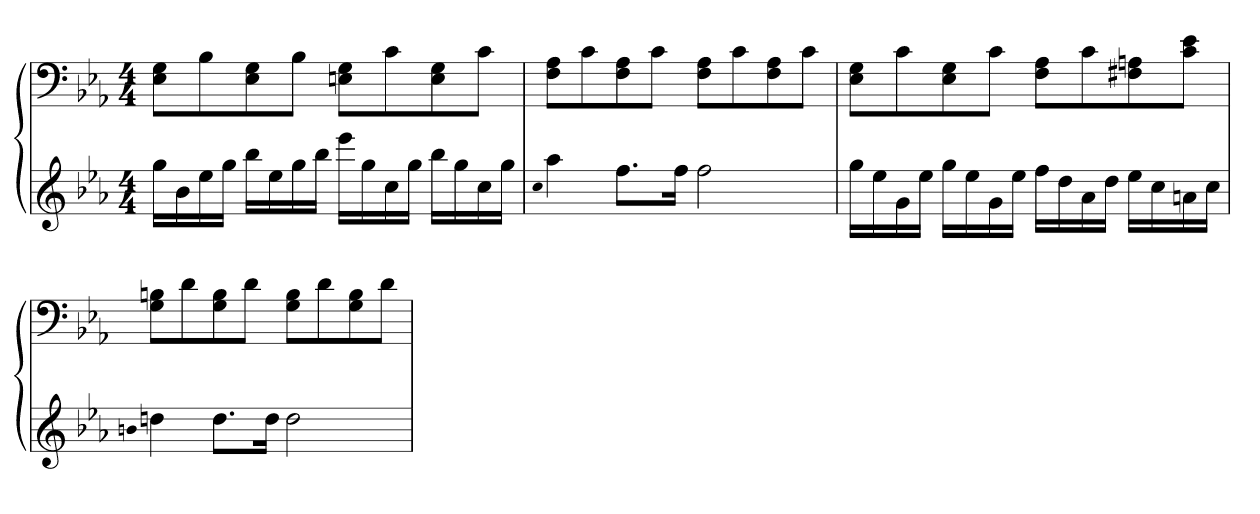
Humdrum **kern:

**kern	**kern
*part1	*part1
*staff2	*staff1
*clefG2	*clefF4
*k[b-e-a-]	*k[b-e-a-]
*c:	*c:
*M4/4	*M4/4
=	=
16ggLL	8E- 8GL
16b-	.
16ee-	8B-
16ggJJ	.
16bb-LL	8E- 8G
16ee-	.
16gg	8B-J
16bb-JJ	.
16eee-LL	8En 8GL
16gg	.
16cc	8c
16ggJJ	.
16bb-LL	8E 8G
16gg	.
16cc	8cJ
16ggJJ	.
=	=
qcc	.
4aa-	8F 8A-L
.	8c
8.ffL	8F 8A-
.	8cJ
16ffJk	.
2ff	8F 8A-L
.	8c
.	8F 8A-
.	8cJ
=	=
16ggLL	8E- 8GL
16ee-	.
16g	8c
16ee-JJ	.
16ggLL	8E- 8G
16ee-	.
16g	8cJ
16ee-JJ	.
16ffLL	8F 8A-L
16dd	.
16a-	8c
16ddJJ	.
16ee-LL	8F#X 8An
16cc	.
16an	8c 8e-J
16ccJJ	.
=	=
qbn	.
4ddn	8G 8BnL
.	8d
8.ddL	8G 8B
.	8dJ
16ddJk	.
2dd	8G 8BL
.	8d
.	8G 8B
.	8dJ
=	=
*-	*-
